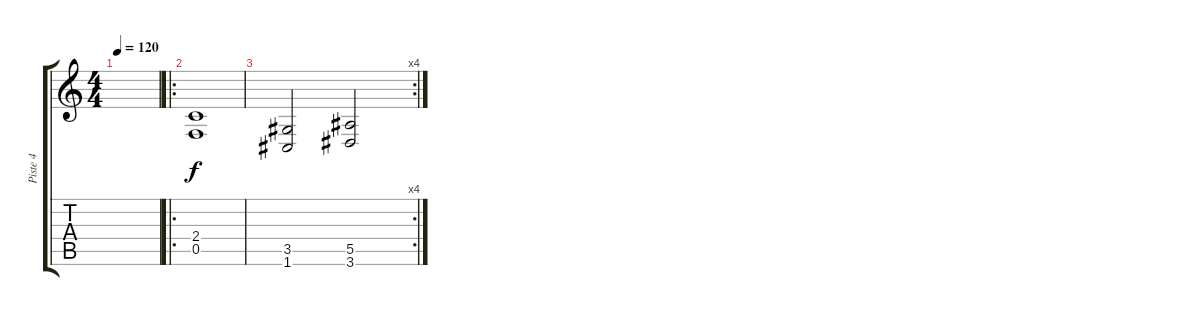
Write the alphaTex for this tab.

\track ("Piste 4" "Piste 4") {instrument distortionguitar}
\staff {score tabs}
\tuning (C3 G3 Eb3 Bb2 F2 C2) {hide}
\ts (4 4)
\tempo 120
\clef g2
\ks c
|
\ro
(2.4 0.5).1 |
\rc 4
(3.5 1.6).2 (5.5 3.6).2
